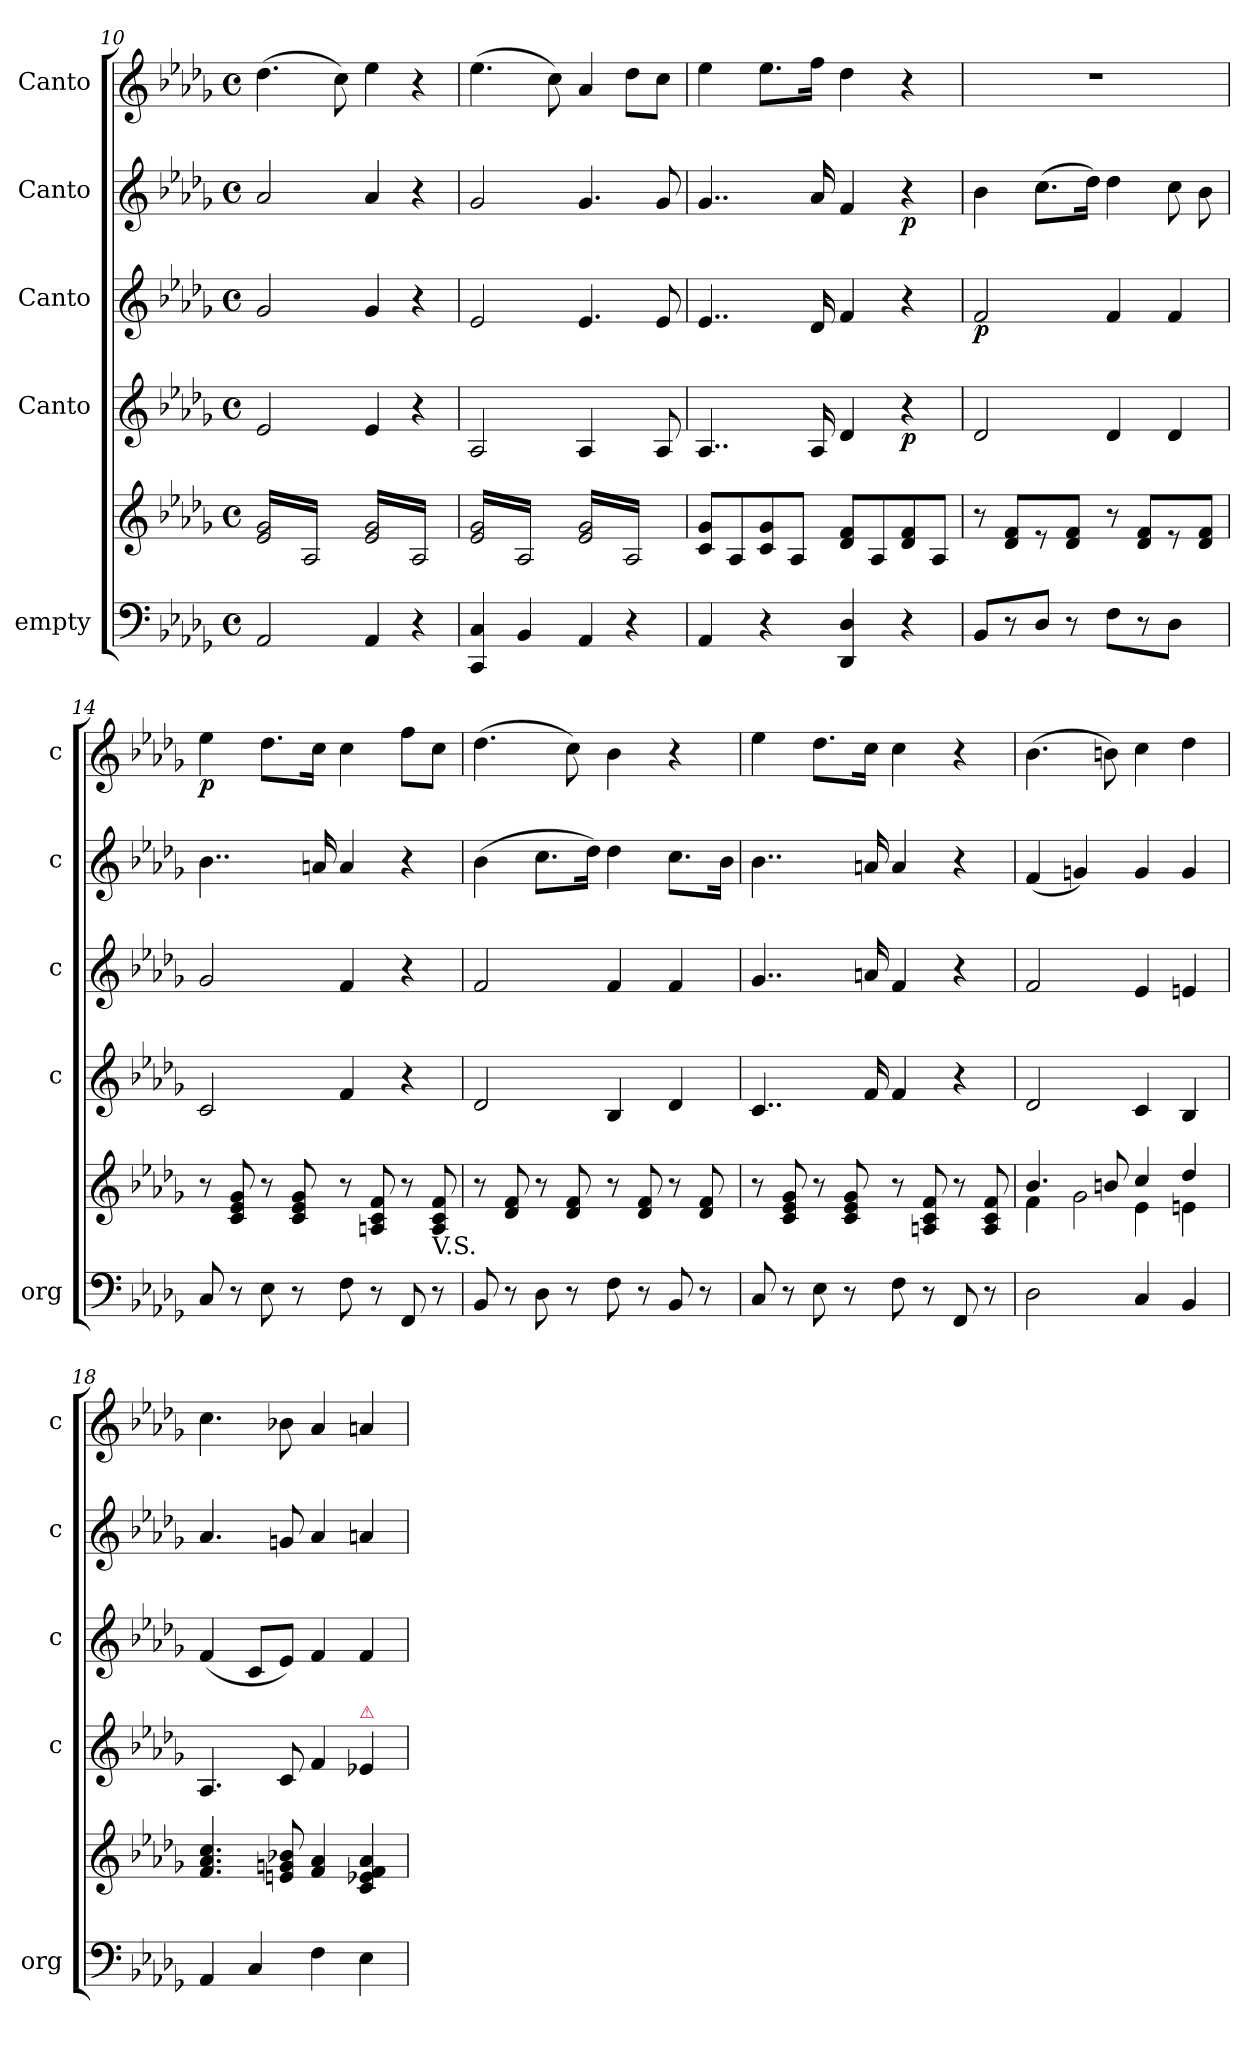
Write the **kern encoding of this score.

**kern	**kern	**kern	**dynam	**kern	**dynam	**kern	**dynam	**kern	**dynam
*part5	*part5	*part4	*part4	*part3	*part3	*part2	*part2	*part1	*part1
*staff6	*staff5	*staff4	*staff4	*staff3	*staff3	*staff2	*staff2	*staff1	*staff1
*I"empty	*	*I"Canto	*	*I"Canto	*	*I"Canto	*	*I"Canto	*
*I'org	*	*I'c	*	*I'c	*	*I'c	*	*I'c	*
*clefF4	*clefG2	*clefG2	*	*clefG2	*	*clefG2	*	*clefG2	*
*k[b-e-a-d-g-]	*k[b-e-a-d-g-]	*k[b-e-a-d-g-]	*	*k[b-e-a-d-g-]	*	*k[b-e-a-d-g-]	*	*k[b-e-a-d-g-]	*
*D-:	*D-:	*D-:	*	*D-:	*	*D-:	*	*D-:	*
*M4/4	*M4/4	*M4/4	*	*M4/4	*	*M4/4	*	*M4/4	*
*met(c)	*met(c)	*met(c)	*	*met(c)	*	*met(c)	*	*met(c)	*
=10	=10	=10	=10	=10	=10	=10	=10	=10	=10
*	*tremolo	*	*	*	*	*	*	*	*
2AA-/	16e-/ 16g-/LL	2e-/	.	2g-/	.	2a-/	.	(4.dd-\	.
.	16A-/	.	.	.	.	.	.	.	.
.	16e-/ 16g-/	.	.	.	.	.	.	.	.
.	16A-/	.	.	.	.	.	.	.	.
.	16e-/ 16g-/	.	.	.	.	.	.	.	.
.	16A-/	.	.	.	.	.	.	.	.
.	16e-/ 16g-/	.	.	.	.	.	.	8cc\)	.
.	16A-/JJ	.	.	.	.	.	.	.	.
4AA-/	16e-/ 16g-/LL	4e-/	.	4g-/	.	4a-/	.	4ee-\	.
.	16A-/	.	.	.	.	.	.	.	.
.	16e-/ 16g-/	.	.	.	.	.	.	.	.
.	16A-/	.	.	.	.	.	.	.	.
4r	16e-/ 16g-/	4r	.	4r	.	4r	.	4r	.
.	16A-/	.	.	.	.	.	.	.	.
.	16e-/ 16g-/	.	.	.	.	.	.	.	.
.	16A-/JJ	.	.	.	.	.	.	.	.
=11	=11	=11	=11	=11	=11	=11	=11	=11	=11
4CC/ 4C/	16e-/ 16g-/LL	2A-/	.	2e-/	.	2g-/	.	(4.ee-\	.
.	16A-/	.	.	.	.	.	.	.	.
.	16e-/ 16g-/	.	.	.	.	.	.	.	.
.	16A-/	.	.	.	.	.	.	.	.
4BB-/	16e-/ 16g-/	.	.	.	.	.	.	.	.
.	16A-/	.	.	.	.	.	.	.	.
.	16e-/ 16g-/	.	.	.	.	.	.	8cc\)	.
.	16A-/JJ	.	.	.	.	.	.	.	.
!	!	!LO:N:vis=4	!	!	!	!	!	!	!
4AA-/	16e-/ 16g-/LL	4.A-/	.	4.e-/	.	4.g-/	.	4a-/	.
.	16A-/	.	.	.	.	.	.	.	.
.	16e-/ 16g-/	.	.	.	.	.	.	.	.
.	16A-/	.	.	.	.	.	.	.	.
4r	16e-/ 16g-/	.	.	.	.	.	.	8dd-\L	.
.	16A-/	.	.	.	.	.	.	.	.
.	16e-/ 16g-/	8A-/	.	8e-/	.	8g-/	.	8cc\J	.
.	16A-/JJ	.	.	.	.	.	.	.	.
*	*Xtremolo	*	*	*	*	*	*	*	*
=12	=12	=12	=12	=12	=12	=12	=12	=12	=12
4AA-/	8c/ 8g-/L	4..A-/	.	4..e-/	.	4..g-/	.	4ee-\	.
.	.	.	.	.	.	.	.	.	.
.	8A-/	.	.	.	.	.	.	.	.
.	.	.	.	.	.	.	.	.	.
4r	8c/ 8g-/	.	.	.	.	.	.	8.ee-\L	.
.	8A-/J	.	.	.	.	.	.	.	.
.	.	16A-/	.	16d-/	.	16a-/	.	16ff\Jk	.
4DD-/ 4D-/	8d-/ 8f/L	4d-/	.	4f/	.	4f/	.	4dd-\	.
.	8A-/	.	.	.	.	.	.	.	.
4r	8d-/ 8f/	4r	p	4r	.	4r	p	4r	.
.	8A-/J	.	.	.	.	.	.	.	.
=13	=13	=13	=13	=13	=13	=13	=13	=13	=13
8BB-/L	8r	2d-/	.	2f/	p	4b-\	.	1r	.
8r	8d-/ 8f/L	.	.	.	.	.	.	.	.
8D-/J	8r	.	.	.	.	(8.cc\L	.	.	.
8r	8d-/ 8f/J	.	.	.	.	.	.	.	.
.	.	.	.	.	.	16dd-\Jk)	.	.	.
8F\L	8r	4d-/	.	4f/	.	4dd-\	.	.	.
8r	8d-/ 8f/L	.	.	.	.	.	.	.	.
8D-\J	8r	4d-/	.	4f/	.	8cc\	.	.	.
8ryy	8d-/ 8f/J	.	.	.	.	8b-\	.	.	.
=14	=14	=14	=14	=14	=14	=14	=14	=14	=14
8C/	8r	2c/	.	2g-/	.	4..b-\	.	4ee-\	p
8r	8c/ 8e-/ 8g-/	.	.	.	.	.	.	.	.
8E-\	8r	.	.	.	.	.	.	8.dd-\L	.
8r	8c/ 8e-/ 8g-/	.	.	.	.	.	.	.	.
.	.	.	.	.	.	16an/	.	16cc\Jk	.
8F\	8r	4f/	.	4f/	.	4a/	.	4cc\	.
8r	8An/ 8c/ 8f/	.	.	.	.	.	.	.	.
8FF/	8r	4r	.	4r	.	4r	.	8ff\L	.
!	!LO:TX:b:t=V.S.	!	!	!	!	!	!	!	!
8r	8A/ 8c/ 8f/	.	.	.	.	.	.	8cc\J	.
=15	=15	=15	=15	=15	=15	=15	=15	=15	=15
8BB-/	8r	2d-/	.	2f/	.	(4b-\	.	(4.dd-\	.
8r	8d-/ 8f/	.	.	.	.	.	.	.	.
8D-\	8r	.	.	.	.	8.cc\L	.	.	.
8r	8d-/ 8f/	.	.	.	.	.	.	8cc\)	.
.	.	.	.	.	.	16dd-\Jk)	.	.	.
8F\	8r	4B-/	.	4f/	.	4dd-\	.	4b-\	.
8r	8d-/ 8f/	.	.	.	.	.	.	.	.
8BB-/	8r	4d-/	.	4f/	.	8.cc\L	.	4r	.
8r	8d-/ 8f/	.	.	.	.	.	.	.	.
.	.	.	.	.	.	16b-\Jk	.	.	.
=16	=16	=16	=16	=16	=16	=16	=16	=16	=16
8C/	8r	4..c/	.	4..g-/	.	4..b-\	.	4ee-\	.
8r	8c/ 8e-/ 8g-/	.	.	.	.	.	.	.	.
8E-\	8r	.	.	.	.	.	.	8.dd-\L	.
8r	8c/ 8e-/ 8g-/	.	.	.	.	.	.	.	.
.	.	16f/	.	16an/	.	16an/	.	16cc\Jk	.
8F\	8r	4f/	.	4f/	.	4a/	.	4cc\	.
8r	8An/ 8c/ 8f/	.	.	.	.	.	.	.	.
8FF/	8r	4r	.	4r	.	4r	.	4r	.
8r	8A/ 8c/ 8f/	.	.	.	.	.	.	.	.
=17	=17	=17	=17	=17	=17	=17	=17	=17	=17
*	*^	*	*	*	*	*	*	*	*
*	*	*^	*	*	*	*	*	*	*	*
2D-\	4.b-/	4f\	4rGGyy	2d-/	.	2f/	.	(4f/	.	(4.b-\	.
.	.	4reyy	2g-\	.	.	.	.	4gn/)	.	.	.
.	8bn/	.	.	.	.	.	.	.	.	8bn\)	.
4C/	4cc/	4e-\	.	4c/	.	4e-/	.	4g/	.	4cc\	.
4BB-/	4dd-/	4en\	4rBByy	4B-/	.	4en/	.	4g/	.	4dd-\	.
*	*v	*v	*v	*	*	*	*	*	*	*	*
=18	=18	=18	=18	=18	=18	=18	=18	=18	=18
4AA-/	4.f/ 4.a-/ 4.cc/	4.A-/	.	(4f/	.	4.a-/	.	4.cc\	.
4C/	.	.	.	8c/L	.	.	.	.	.
.	8en/ 8gn/ 8b-X/	8c/	.	8e-/J)	.	8gn/	.	8b-X\	.
4F\	4f/ 4a-/	4f/	.	4f/	.	4a-/	.	4a-/	.
!	!	!LO:TX:a:color=crimson:t=⚠	!	!	!	!	!	!	!
4E-\	4c/ 4e-X/ 4f/ 4a-/	4e-X/	.	4f/	.	4an/	.	4an/	.
=	=	=	=	=	=	=	=	=	=
*-	*-	*-	*-	*-	*-	*-	*-	*-	*-
